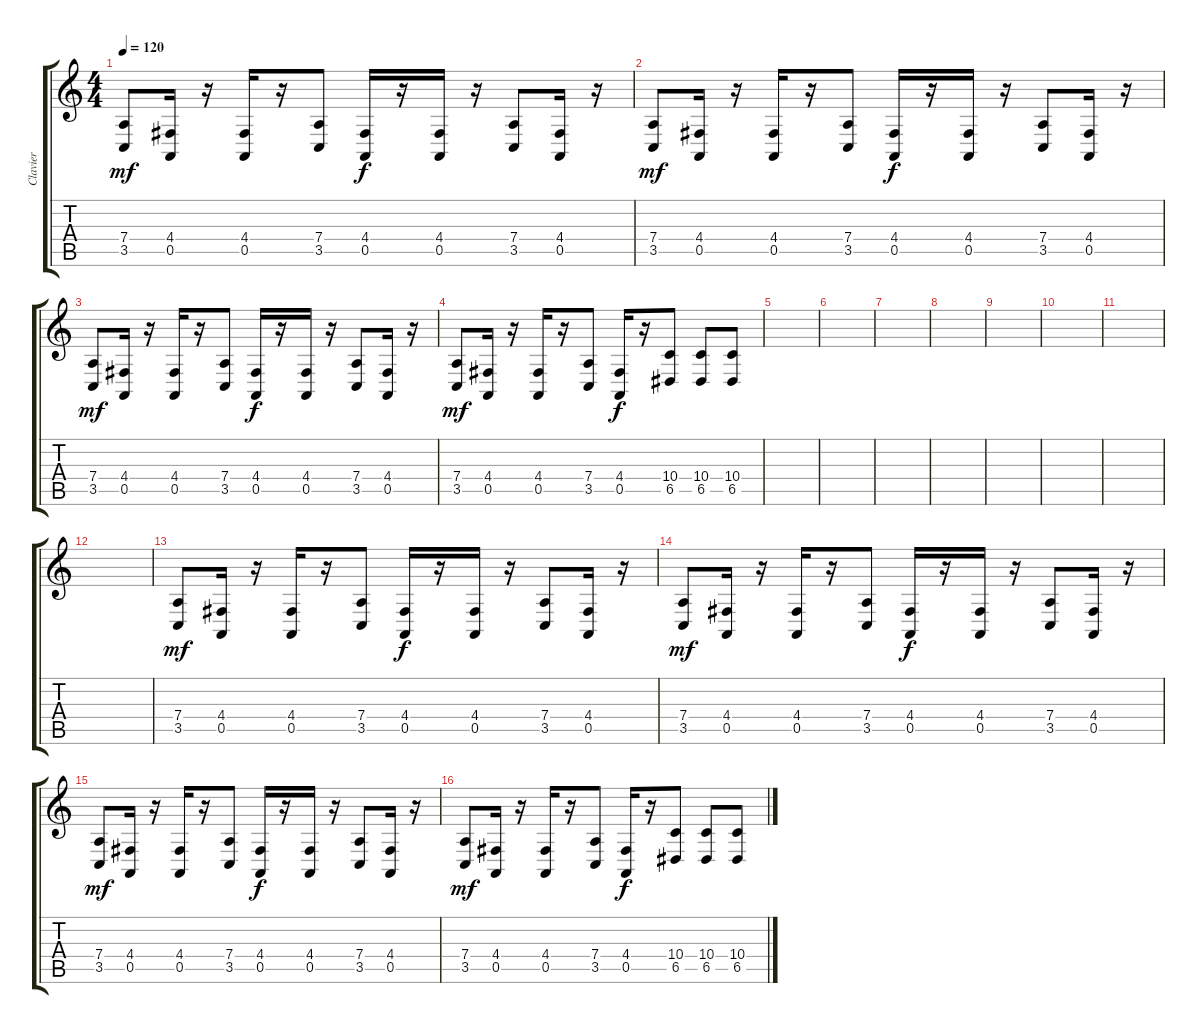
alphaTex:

\track ("Clavier" "Clavier") {instrument lead8bassandlead}
\staff {score tabs}
\tuning (E4 B3 G3 D3 A2 E2) {hide}
\ts (4 4)
\tempo 120
\clef g2
\ks c
(7.4 3.5).8{dy mf} (4.4 0.5).16 r.16 (4.4 0.5).16 r.16 (7.4 3.5).8 (4.4 0.5).16{dy f} r.16 (4.4 0.5).16 r.16 (7.4 3.5).8 (4.4 0.5).16 r.16 |
(7.4 3.5).8{dy mf} (4.4 0.5).16 r.16 (4.4 0.5).16 r.16 (7.4 3.5).8 (4.4 0.5).16{dy f} r.16 (4.4 0.5).16 r.16 (7.4 3.5).8 (4.4 0.5).16 r.16 |
(7.4 3.5).8{dy mf} (4.4 0.5).16 r.16 (4.4 0.5).16 r.16 (7.4 3.5).8 (4.4 0.5).16{dy f} r.16 (4.4 0.5).16 r.16 (7.4 3.5).8 (4.4 0.5).16 r.16 |
(7.4 3.5).8{dy mf} (4.4 0.5).16 r.16 (4.4 0.5).16 r.16 (7.4 3.5).8 (4.4 0.5).16{dy f} r.16 (10.4 6.5).8 (10.4 6.5).8 (10.4 6.5).8 |
|
|
|
|
|
|
|
|
(7.4 3.5).8{dy mf} (4.4 0.5).16 r.16 (4.4 0.5).16 r.16 (7.4 3.5).8 (4.4 0.5).16{dy f} r.16 (4.4 0.5).16 r.16 (7.4 3.5).8 (4.4 0.5).16 r.16 |
(7.4 3.5).8{dy mf} (4.4 0.5).16 r.16 (4.4 0.5).16 r.16 (7.4 3.5).8 (4.4 0.5).16{dy f} r.16 (4.4 0.5).16 r.16 (7.4 3.5).8 (4.4 0.5).16 r.16 |
(7.4 3.5).8{dy mf} (4.4 0.5).16 r.16 (4.4 0.5).16 r.16 (7.4 3.5).8 (4.4 0.5).16{dy f} r.16 (4.4 0.5).16 r.16 (7.4 3.5).8 (4.4 0.5).16 r.16 |
(7.4 3.5).8{dy mf} (4.4 0.5).16 r.16 (4.4 0.5).16 r.16 (7.4 3.5).8 (4.4 0.5).16{dy f} r.16 (10.4 6.5).8 (10.4 6.5).8 (10.4 6.5).8
